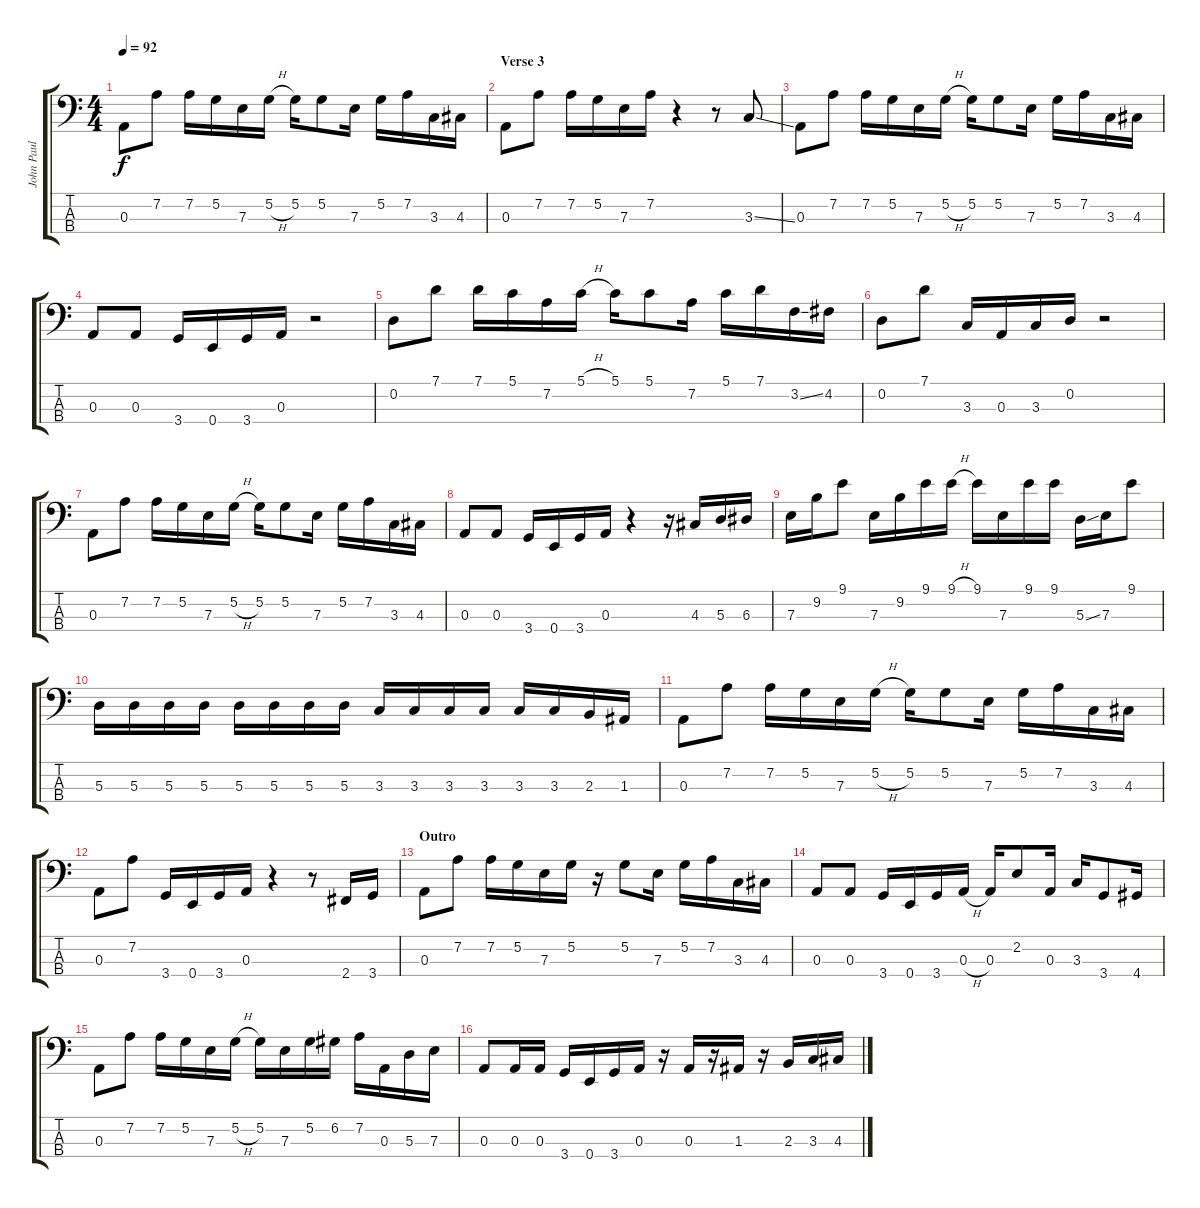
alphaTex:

\track ("John Paul Jones" "John Paul ") {instrument electricbassfinger}
\staff {score tabs}
\tuning (G2 D2 A1 E1) {hide}
\ts (4 4)
\tempo 92
\clef f4
\ks c
0.3.8{dy f} 7.2.8 7.2.16 5.2.16 7.3.16 5.2{h}.16 5.2.16 5.2.8 7.3.16 5.2.16 7.2.16 3.3.16 4.3.16 |
\section ("" "Verse 3")
0.3.8 7.2.8 7.2.16 5.2.16 7.3.16 7.2.16 r.4 r.8 3.3{ss}.8 |
0.3.8 7.2.8 7.2.16 5.2.16 7.3.16 5.2{h}.16 5.2.16 5.2.8 7.3.16 5.2.16 7.2.16 3.3.16 4.3.16 |
0.3.8 0.3.8 3.4.16 0.4.16 3.4.16 0.3.16 r.2 |
0.2.8 7.1.8 7.1.16 5.1.16 7.2.16 5.1{h}.16 5.1.16 5.1.8 7.2.16 5.1.16 7.1.16 3.2{ss}.16 4.2.16 |
0.2.8 7.1.8 3.3.16 0.3.16 3.3.16 0.2.16 r.2 |
0.3.8 7.2.8 7.2.16 5.2.16 7.3.16 5.2{h}.16 5.2.16 5.2.8 7.3.16 5.2.16 7.2.16 3.3.16 4.3.16 |
0.3.8 0.3.8 3.4.16 0.4.16 3.4.16 0.3.16 r.4 r.16 4.3.16 5.3.16 6.3.16 |
7.3.16 9.2.16 9.1.8 7.3.16 9.2.16 9.1.16 9.1{h}.16 9.1.16 7.3.16 9.1.16 9.1.16 5.3{ss}.16 7.3.16 9.1.8 |
5.3.16 5.3.16 5.3.16 5.3.16 5.3.16 5.3.16 5.3.16 5.3.16 3.3.16 3.3.16 3.3.16 3.3.16 3.3.16 3.3.16 2.3.16 1.3.16 |
0.3.8 7.2.8 7.2.16 5.2.16 7.3.16 5.2{h}.16 5.2.16 5.2.8 7.3.16 5.2.16 7.2.16 3.3.16 4.3.16 |
0.3.8 7.2.8 3.4.16 0.4.16 3.4.16 0.3.16 r.4 r.8 2.4.16 3.4.16 |
\section ("" "Outro")
0.3.8 7.2.8 7.2.16 5.2.16 7.3.16 5.2.16 r.16 5.2.8 7.3.16 5.2.16 7.2.16 3.3.16 4.3.16 |
0.3.8 0.3.8 3.4.16 0.4.16 3.4.16 0.3{h}.16 0.3.16 2.2.8 0.3.16 3.3.16 3.4.8 4.4.16 |
0.3.8 7.2.8 7.2.16 5.2.16 7.3.16 5.2{h}.16 5.2.16 7.3.16 5.2.16 6.2.16 7.2.16 0.3.16 5.3.16 7.3.16 |
0.3.8 0.3.16 0.3.16 3.4.16 0.4.16 3.4.16 0.3.16 r.16 0.3.16 r.16 1.3.16 r.16 2.3.16 3.3.16 4.3.16
